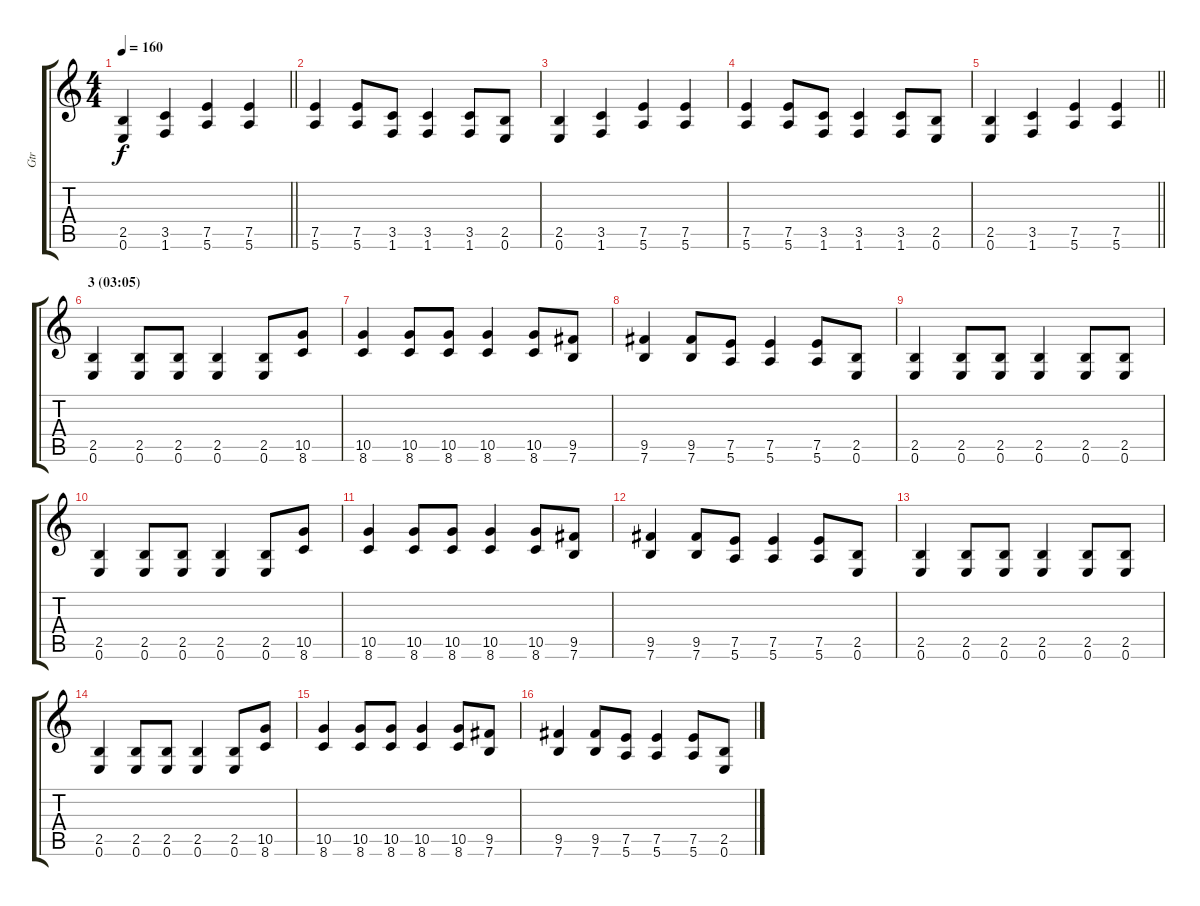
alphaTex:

\track ("Gtr" "Gtr") {instrument distortionguitar}
\staff {score tabs}
\tuning (E4 B3 G3 D3 A2 E2) {hide}
\ts (4 4)
\tempo 160
\clef g2
\barLineRight lightlight
\ks c
(2.5 0.6).4{dy f} (3.5 1.6).4 (7.5 5.6).4 (7.5 5.6).4 |
(7.5 5.6).4 (7.5 5.6).8 (3.5 1.6).8 (3.5 1.6).4 (3.5 1.6).8 (2.5 0.6).8 |
(2.5 0.6).4 (3.5 1.6).4 (7.5 5.6).4 (7.5 5.6).4 |
(7.5 5.6).4 (7.5 5.6).8 (3.5 1.6).8 (3.5 1.6).4 (3.5 1.6).8 (2.5 0.6).8 |
\barLineRight lightlight
(2.5 0.6).4 (3.5 1.6).4 (7.5 5.6).4 (7.5 5.6).4 |
\section ("" "3 (03:05)")
(2.5 0.6).4 (2.5 0.6).8 (2.5 0.6).8 (2.5 0.6).4 (2.5 0.6).8 (10.5 8.6).8 |
(10.5 8.6).4 (10.5 8.6).8 (10.5 8.6).8 (10.5 8.6).4 (10.5 8.6).8 (9.5 7.6).8 |
(9.5 7.6).4 (9.5 7.6).8 (7.5 5.6).8 (7.5 5.6).4 (7.5 5.6).8 (2.5 0.6).8 |
(2.5 0.6).4 (2.5 0.6).8 (2.5 0.6).8 (2.5 0.6).4 (2.5 0.6).8 (2.5 0.6).8 |
(2.5 0.6).4 (2.5 0.6).8 (2.5 0.6).8 (2.5 0.6).4 (2.5 0.6).8 (10.5 8.6).8 |
(10.5 8.6).4 (10.5 8.6).8 (10.5 8.6).8 (10.5 8.6).4 (10.5 8.6).8 (9.5 7.6).8 |
(9.5 7.6).4 (9.5 7.6).8 (7.5 5.6).8 (7.5 5.6).4 (7.5 5.6).8 (2.5 0.6).8 |
(2.5 0.6).4 (2.5 0.6).8 (2.5 0.6).8 (2.5 0.6).4 (2.5 0.6).8 (2.5 0.6).8 |
(2.5 0.6).4 (2.5 0.6).8 (2.5 0.6).8 (2.5 0.6).4 (2.5 0.6).8 (10.5 8.6).8 |
(10.5 8.6).4 (10.5 8.6).8 (10.5 8.6).8 (10.5 8.6).4 (10.5 8.6).8 (9.5 7.6).8 |
(9.5 7.6).4 (9.5 7.6).8 (7.5 5.6).8 (7.5 5.6).4 (7.5 5.6).8 (2.5 0.6).8
